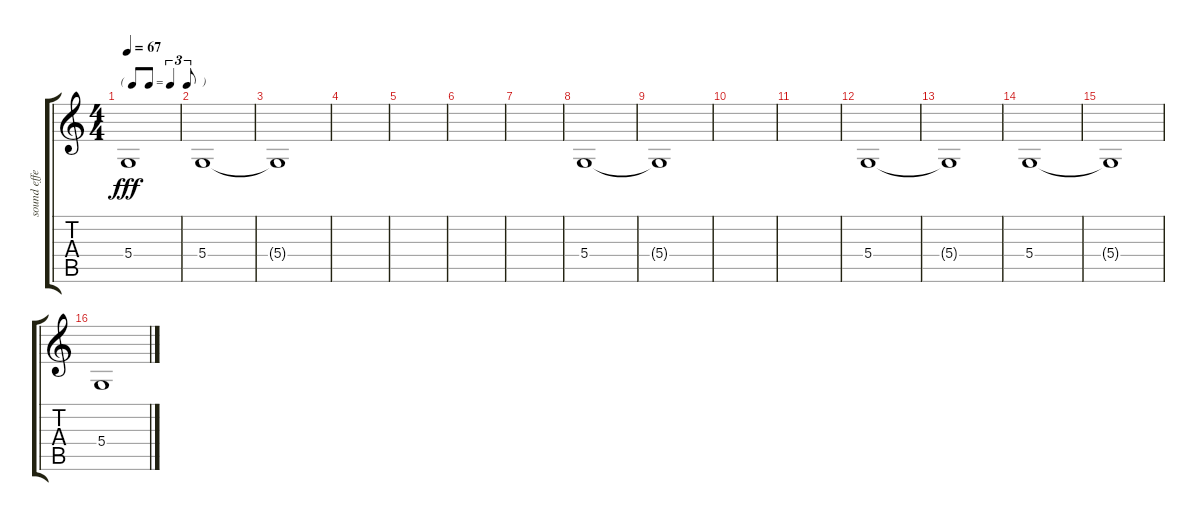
\track ("sound effect" "sound effe") {mute instrument seashore}
\staff {score tabs}
\tuning (E4 B3 G3 D3 A2 E2) {hide}
\ts (4 4)
\tf triplet8th
\tempo 67
\clef g2
\ks c
5.4{t}.1{dy fff} |
5.4.1 |
5.4{t}.1 |
|
|
|
|
5.4.1 |
5.4{t}.1 |
|
|
5.4.1 |
5.4{t}.1 |
5.4.1 |
5.4{t}.1 |
5.4.1
